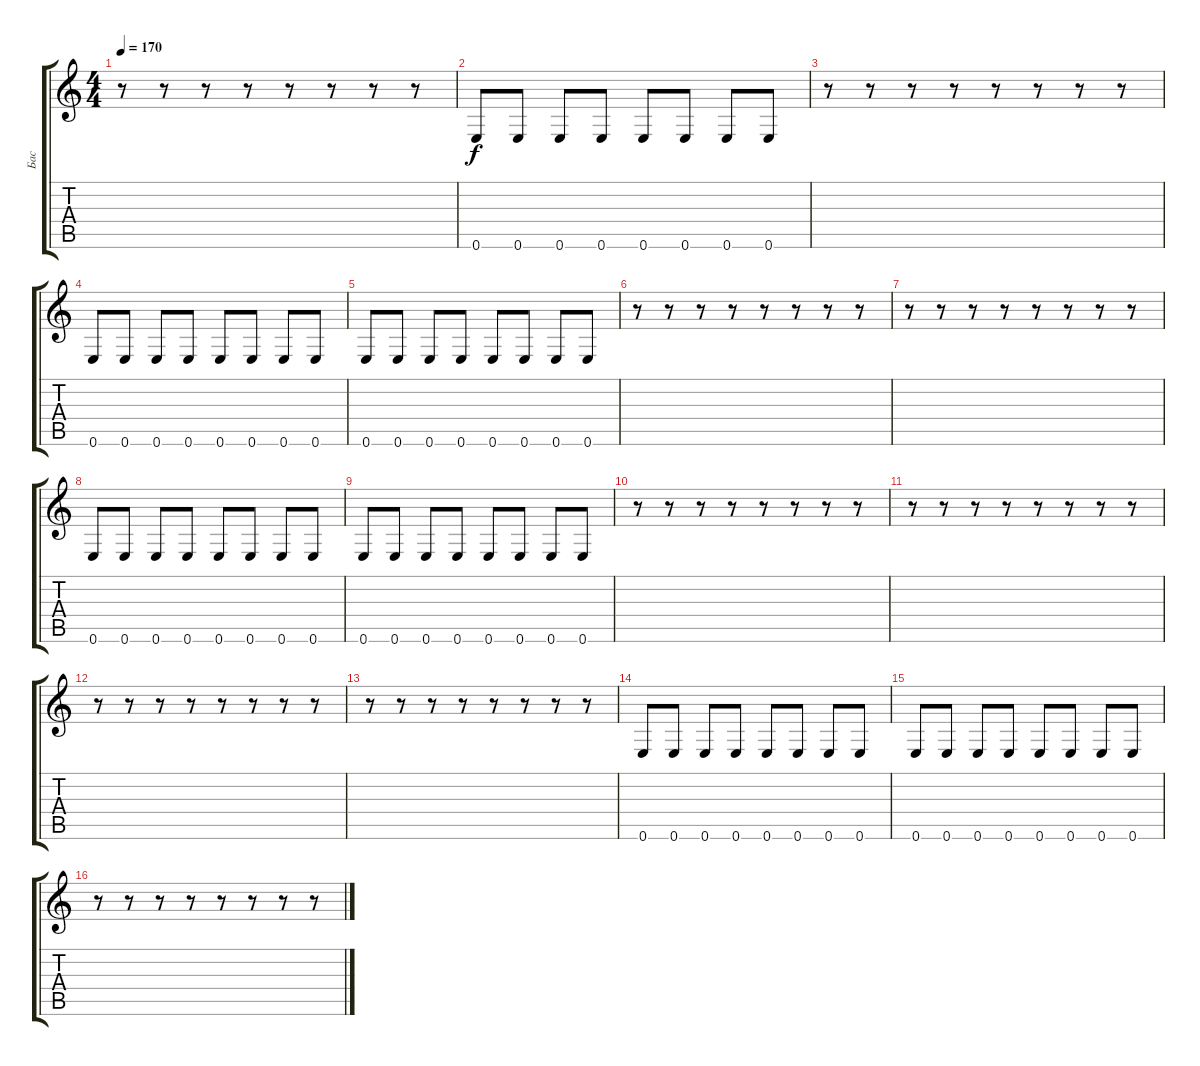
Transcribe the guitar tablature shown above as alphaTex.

\track ("Бас" "Бас") {instrument electricbassfinger}
\staff {score tabs}
\tuning (E4 B3 G3 D3 A2 E2) {hide}
\ts (4 4)
\tempo 170
\clef g2
\ks c
r.8{dy f} r.8 r.8 r.8 r.8 r.8 r.8 r.8 |
0.6.8 0.6.8 0.6.8 0.6.8 0.6.8 0.6.8 0.6.8 0.6.8 |
r.8 r.8 r.8 r.8 r.8 r.8 r.8 r.8 |
0.6.8 0.6.8 0.6.8 0.6.8 0.6.8 0.6.8 0.6.8 0.6.8 |
0.6.8 0.6.8 0.6.8 0.6.8 0.6.8 0.6.8 0.6.8 0.6.8 |
r.8 r.8 r.8 r.8 r.8 r.8 r.8 r.8 |
r.8 r.8 r.8 r.8 r.8 r.8 r.8 r.8 |
0.6.8 0.6.8 0.6.8 0.6.8 0.6.8 0.6.8 0.6.8 0.6.8 |
0.6.8 0.6.8 0.6.8 0.6.8 0.6.8 0.6.8 0.6.8 0.6.8 |
r.8 r.8 r.8 r.8 r.8 r.8 r.8 r.8 |
r.8 r.8 r.8 r.8 r.8 r.8 r.8 r.8 |
r.8 r.8 r.8 r.8 r.8 r.8 r.8 r.8 |
r.8 r.8 r.8 r.8 r.8 r.8 r.8 r.8 |
0.6.8 0.6.8 0.6.8 0.6.8 0.6.8 0.6.8 0.6.8 0.6.8 |
0.6.8 0.6.8 0.6.8 0.6.8 0.6.8 0.6.8 0.6.8 0.6.8 |
r.8 r.8 r.8 r.8 r.8 r.8 r.8 r.8
